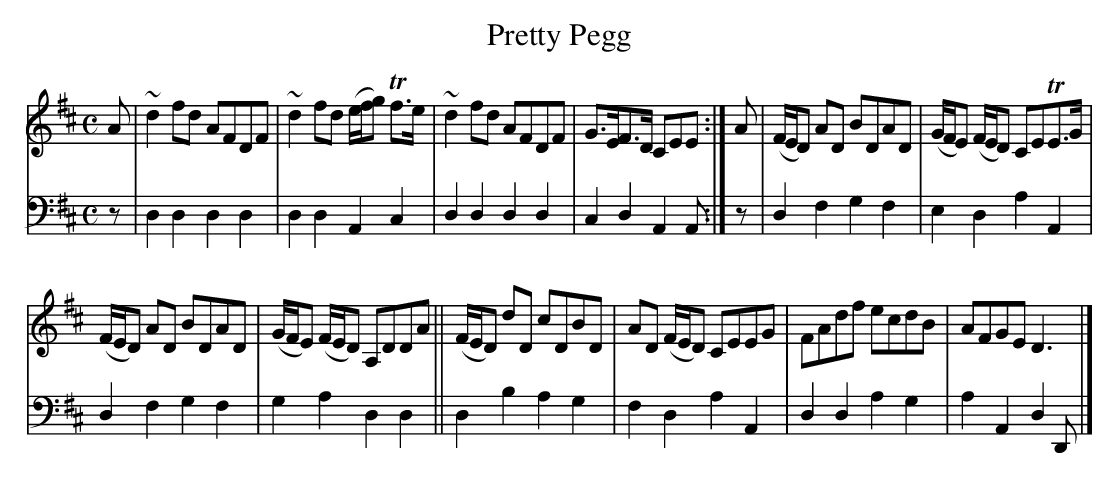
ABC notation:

X:1
T: Pretty Pegg
M: C
L: 1/8
K: D
V: 1 staves=2
A |\
~d2fd AFDF | ~d2fd (e/f/g) Tf>e | ~d2fd AFDF | G>EF>D CEE :| A | (F/E/D) AD BDAD | (G/F/E) (F/E/D) CETE>G |
(F/E/D) AD BDAD | (G/F/E) (F/E/D) A,DDA || (F/E/D) dD cDBD | AD (F/E/D) CEEG | FAdf ecdB | AFGE D3 |]
V: 2 clef=bass middle=d
z | d2d2 d2d2 | d2d2 A2c2 | d2d2 d2d2 | c2d2 A2A :| z | d2f2 g2f2 | e2d2 a2A2 |
d2f2 g2f2 | g2a2 d2d2 || d2b2 a2g2 | f2d2 a2A2 | d2d2 a2g2 | a2A2 d2D |]
